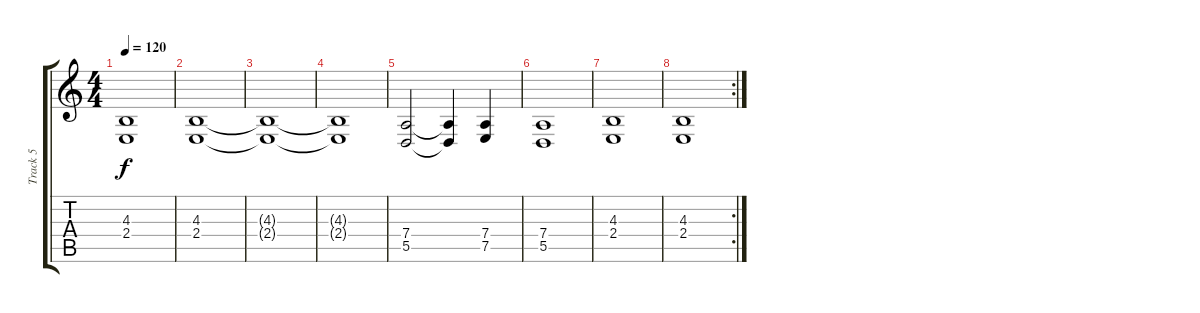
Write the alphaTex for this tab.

\track ("Track 5" "Track 5") {instrument choiraahs}
\staff {score tabs}
\tuning (E4 B3 G3 D3 A2 E2) {hide}
\ts (4 4)
\tempo 120
\clef g2
\ks c
(4.3 2.4).1{dy f} |
(4.3 2.4).1 |
(4.3{t} 2.4{t}).1 |
(4.3{t} 2.4{t}).1 |
(7.4 5.5).2 (7.4{t} 5.5{t}).4 (7.4 7.5).4 |
(7.4 5.5).1 |
(4.3 2.4).1 |
\rc 2
(4.3 2.4).1
